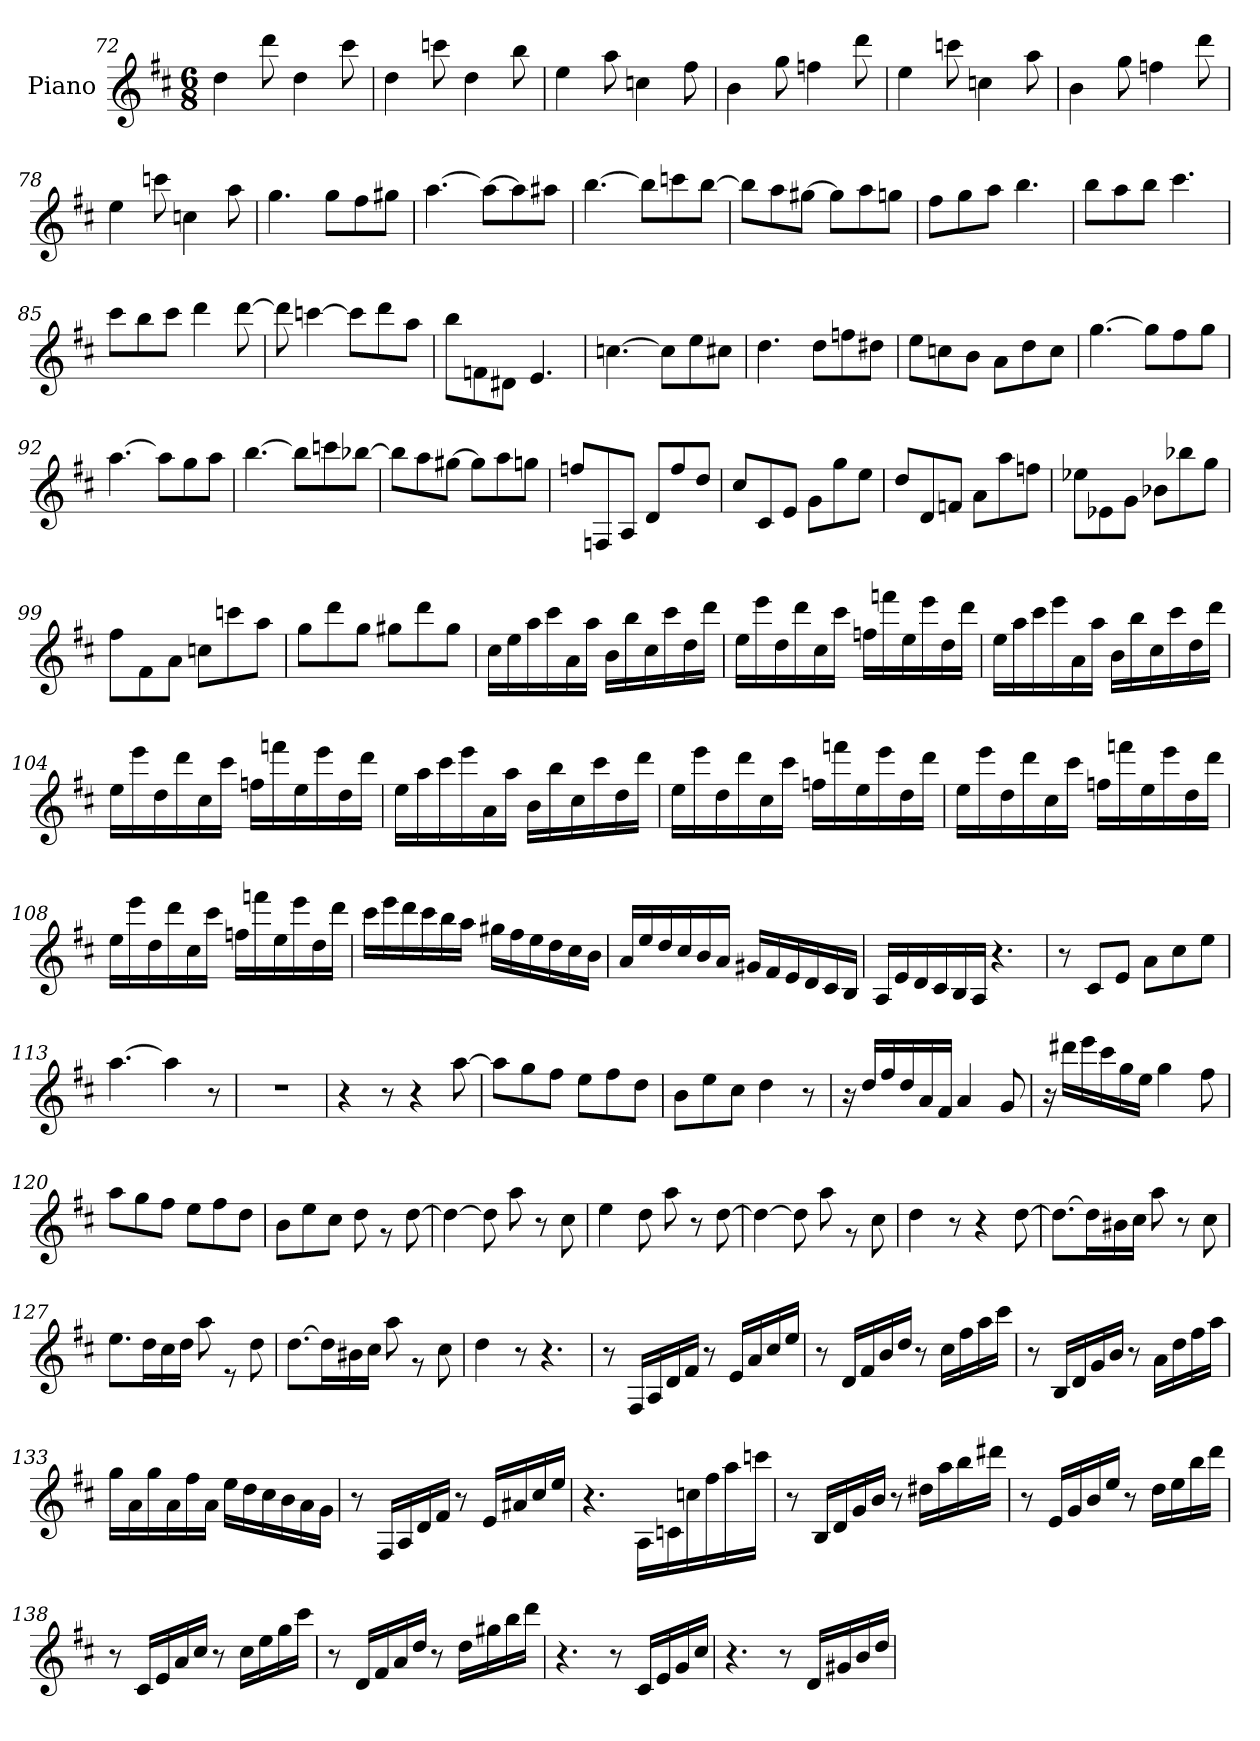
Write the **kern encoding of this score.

**kern
*part1
*staff1
*I"Piano
*I'Pno
*clefG2
*k[f#c#]
*D:
*M6/8
=72
4dd
8ddd
4dd
8ccc#
=73
4dd
8cccn
4dd
8bb
=74
4ee
8aa
4ccn
8ff#
=75
4b
8gg
4ffn
8ddd
=76
4ee
8cccn
4ccn
8aa
=77
4b
8gg
4ffn
8ddd
=78
4ee
8cccn
4ccn
8aa
=79
4.gg
8gg\L
8ff#\
8gg#X\J
=80
[4.aa
8aa\L_
8aa\]
8aa#X\J
=81
[4.bb
8bb\L]
8cccn\
[8bb\J
=82
8bb\L]
8aa\
[8gg#X\J
8gg#\L]
8aa\
8ggn\J
=83
8ff#\L
8gg\
8aa\J
4.bb
=84
8bb\L
8aa\
8bb\J
4.ccc#
=85
8ccc#\L
8bb\
8ccc#\J
4ddd
[8ddd
=86
8ddd]
[4cccn
8ccc\L]
8ddd\
8aa\J
=87
8bb\L
8fn\
8d#X\J
4.e
=88
[4.ccn
8cc\L]
8ee\
8cc#X\J
=89
4.dd
8dd\L
8ffn\
8dd#X\J
=90
8ee\L
8ccn\
8b\J
8a\L
8dd\
8cc\J
=91
[4.gg
8gg\L]
8ff#\
8gg\J
=92
[4.aa
8aa\L]
8gg\
8aa\J
=93
[4.bb
8bb\L]
8cccn\
[8bb-X\J
=94
8bb-\L]
8aa\
[8gg#X\J
8gg#\L]
8aa\
8ggn\J
=95
8ffn/L
8Fn/
8A/J
8d/L
8ff/
8dd/J
=96
8cc#/L
8c#/
8e/J
8g\L
8gg\
8ee\J
=97
8dd/L
8d/
8fn/J
8a\L
8aa\
8ffn\J
=98
8ee-X\L
8e-X\
8g\J
8b-X\L
8bb-X\
8gg\J
=99
8ff#\L
8f#\
8a\J
8ccn\L
8cccn\
8aa\J
=100
8gg\L
8ddd\
8gg\J
8gg#X\L
8ddd\
8gg#\J
=101
16cc#\LL
16ee\
16aa\
16ccc#\
16a\
16aa\JJ
16b\LL
16bb\
16cc#\
16ccc#\
16dd\
16ddd\JJ
=102
16ee\LL
16eee\
16dd\
16ddd\
16cc#\
16ccc#\JJ
16ffn\LL
16fffn\
16ee\
16eee\
16dd\
16ddd\JJ
=103
16ee\LL
16aa\
16ccc#\
16eee\
16a\
16aa\JJ
16b\LL
16bb\
16cc#\
16ccc#\
16dd\
16ddd\JJ
=104
16ee\LL
16eee\
16dd\
16ddd\
16cc#\
16ccc#\JJ
16ffn\LL
16fffn\
16ee\
16eee\
16dd\
16ddd\JJ
=105
16ee\LL
16aa\
16ccc#\
16eee\
16a\
16aa\JJ
16b\LL
16bb\
16cc#\
16ccc#\
16dd\
16ddd\JJ
=106
16ee\LL
16eee\
16dd\
16ddd\
16cc#\
16ccc#\JJ
16ffn\LL
16fffn\
16ee\
16eee\
16dd\
16ddd\JJ
=107
16ee\LL
16eee\
16dd\
16ddd\
16cc#\
16ccc#\JJ
16ffn\LL
16fffn\
16ee\
16eee\
16dd\
16ddd\JJ
=108
16ee\LL
16eee\
16dd\
16ddd\
16cc#\
16ccc#\JJ
16ffn\LL
16fffn\
16ee\
16eee\
16dd\
16ddd\JJ
=109
16ccc#\LL
16eee\
16ddd\
16ccc#\
16bb\
16aa\JJ
16gg#X\LL
16ff#\
16ee\
16dd\
16cc#\
16b\JJ
=110
16a/LL
16ee/
16dd/
16cc#/
16b/
16a/JJ
16g#X/LL
16f#/
16e/
16d/
16c#/
16B/JJ
=111
16A/LL
16e/
16d/
16c#/
16B/
16A/JJ
4.r
=112
8r
8c#/L
8e/J
8a\L
8cc#\
8ee\J
=113
[4.aa
4aa]
8r
=114
2.r
=115
4r
8r
4r
[8aa
=116
8aa\L]
8gg\
8ff#\J
8ee\L
8ff#\
8dd\J
=117
8b\L
8ee\
8cc#\J
4dd
8r
=118
16r
16dd/LL
16ff#/
16dd/
16a/
16f#/JJ
4a
8g
=119
16r
16ddd#X\LL
16eee\
16ccc#\
16gg\
16ee\JJ
4gg
8ff#
=120
8aa\L
8gg\
8ff#\J
8ee\L
8ff#\
8dd\J
=121
8b\L
8ee\
8cc#\J
8dd
8rg
[8dd
=122
4dd_
8dd]
8aa
8r
8cc#
=123
4ee
8dd
8aa
8r
[8dd
=124
4dd_
8dd]
8aa
8rg
8cc#
=125
4dd
8r
4r
[8dd
=126
8.dd\L_
16dd\L]
16b#X\
16cc#\JJ
8aa
8r
8cc#
=127
8.ee\L
16dd\L
16cc#\
16dd\JJ
8aa
8re
8dd
=128
[8.dd\L
16dd\L]
16b#X\
16cc#\JJ
8aa
8rg
8cc#
=129
4dd
8r
4.r
=130
8r
16F#/LL
16A/
16d/
16f#/JJ
8r
16e/LL
16a/
16cc#/
16ee/JJ
=131
8r
16d/LL
16f#/
16b/
16dd/JJ
8r
16cc#\LL
16ff#\
16aa\
16ccc#\JJ
=132
8r
16B/LL
16d/
16g/
16b/JJ
8r
16a\LL
16dd\
16ff#\
16aa\JJ
=133
16gg\LL
16a\
16gg\
16a\
16ff#\
16a\JJ
16ee\LL
16dd\
16cc#\
16b\
16a\
16g\JJ
=134
8r
16F#/LL
16A/
16d/
16f#/JJ
8r
16e/LL
16a#X/
16cc#/
16ee/JJ
=135
4.r
16A\LL
16cn\
16ccn\
16ff#\
16aa\
16cccn\JJ
=136
8r
16B/LL
16d/
16g/
16b/JJ
8r
16dd#X\LL
16aa\
16bb\
16ddd#X\JJ
=137
8r
16e/LL
16g/
16b/
16ee/JJ
8r
16dd\LL
16ee\
16bb\
16ddd\JJ
=138
8r
16c#/LL
16e/
16a/
16cc#/JJ
8r
16cc#\LL
16ee\
16gg\
16ccc#\JJ
=139
8r
16d/LL
16f#/
16a/
16dd/JJ
8r
16dd\LL
16gg#X\
16bb\
16ddd\JJ
=140
4.r
8r
16c#/LL
16e/
16g/
16cc#/JJ
=141
4.r
8r
16d/LL
16g#X/
16b/
16dd/JJ
=
*-
